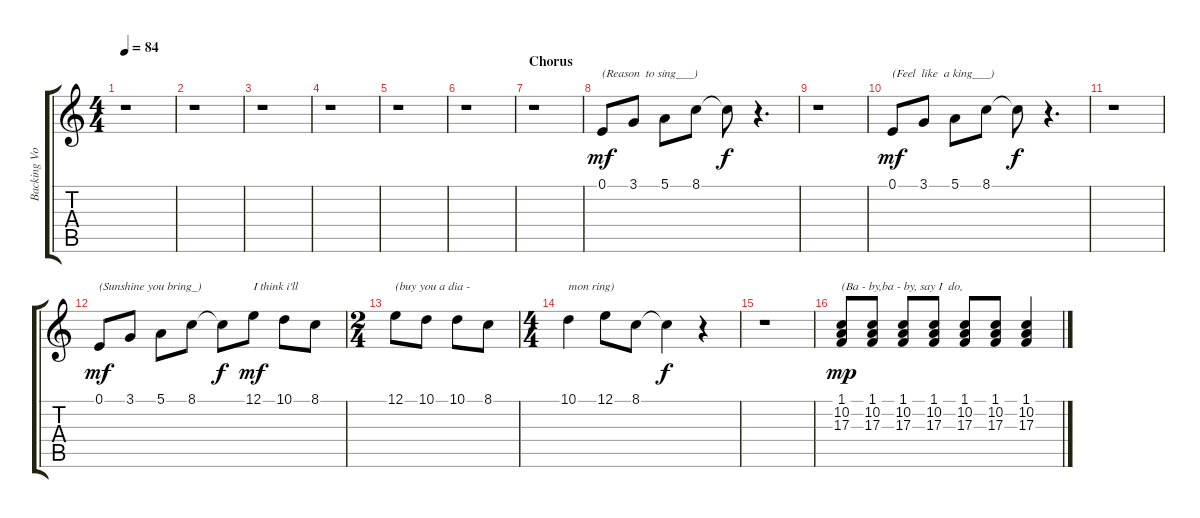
\track ("Backing Vocals (Fills/Harmonies)" "Backing Vo") {instrument lead6voice}
\staff {score tabs}
\tuning (E4 B3 G3 D3 A2 E2) {hide}
\ts (4 4)
\tempo 84
\clef g2
\ks c
r.1{dy mf} |
r.1 |
r.1 |
r.1 |
r.1 |
r.1 |
\section ("" "Chorus")
r.1 |
0.1.8{txt "(Reason  to sing___)"} 3.1.8 5.1.8 8.1.8 8.1{t}.8{dy f} r.4{d} |
r.1 |
0.1.8{txt "(Feel  like  a king___)" dy mf} 3.1.8 5.1.8 8.1.8 8.1{t}.8{dy f} r.4{d} |
r.1 |
0.1.8{txt "(Sunshine you bring_)" dy mf} 3.1.8 5.1.8 8.1.8 8.1{t}.8{dy f} 12.1.8{txt "I think i'll" dy mf} 10.1.8 8.1.8 |
\ts (2 4)
12.1.8{txt "(buy you a dia -"} 10.1.8 10.1.8 8.1.8 |
\ts (4 4)
10.1.4{txt "mon ring)"} 12.1.8 8.1.8 8.1{t}.4{dy f} r.4 |
r.1 |
(1.1 10.2 17.3).8{txt "(Ba - by,ba - by, say I  do," dy mp} (1.1 10.2 17.3).8 (1.1 10.2 17.3).8 (1.1 10.2 17.3).8 (1.1 10.2 17.3).8 (1.1 10.2 17.3).8 (1.1 10.2 17.3).4
